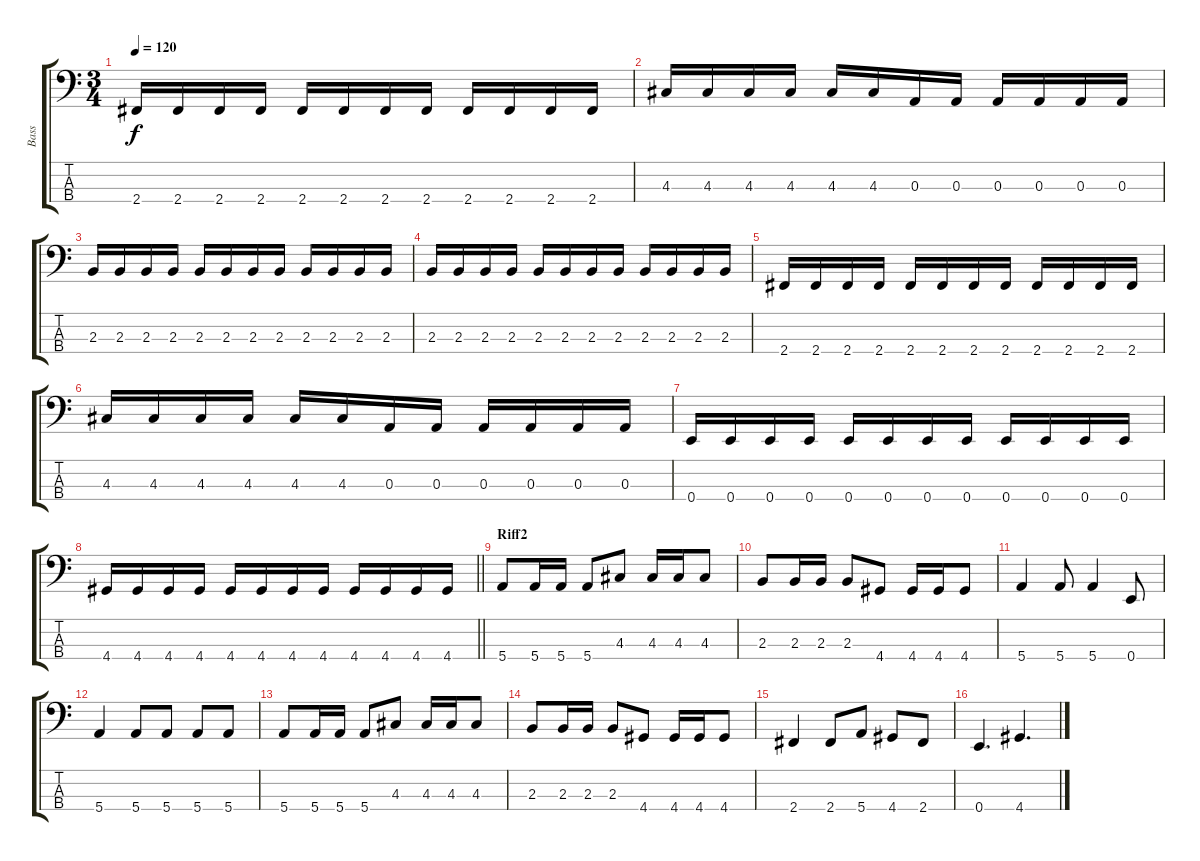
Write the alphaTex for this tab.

\track ("Bass" "Bass") {instrument electricbassfinger}
\staff {score tabs}
\tuning (G2 D2 A1 E1) {hide}
\ts (3 4)
\tempo 120
\clef f4
\ks c
2.4.16{dy f} 2.4.16 2.4.16 2.4.16 2.4.16 2.4.16 2.4.16 2.4.16 2.4.16 2.4.16 2.4.16 2.4.16 |
4.3.16 4.3.16 4.3.16 4.3.16 4.3.16 4.3.16 0.3.16 0.3.16 0.3.16 0.3.16 0.3.16 0.3.16 |
2.3.16 2.3.16 2.3.16 2.3.16 2.3.16 2.3.16 2.3.16 2.3.16 2.3.16 2.3.16 2.3.16 2.3.16 |
2.3.16 2.3.16 2.3.16 2.3.16 2.3.16 2.3.16 2.3.16 2.3.16 2.3.16 2.3.16 2.3.16 2.3.16 |
2.4.16 2.4.16 2.4.16 2.4.16 2.4.16 2.4.16 2.4.16 2.4.16 2.4.16 2.4.16 2.4.16 2.4.16 |
4.3.16 4.3.16 4.3.16 4.3.16 4.3.16 4.3.16 0.3.16 0.3.16 0.3.16 0.3.16 0.3.16 0.3.16 |
0.4.16 0.4.16 0.4.16 0.4.16 0.4.16 0.4.16 0.4.16 0.4.16 0.4.16 0.4.16 0.4.16 0.4.16 |
\barLineRight lightlight
4.4.16 4.4.16 4.4.16 4.4.16 4.4.16 4.4.16 4.4.16 4.4.16 4.4.16 4.4.16 4.4.16 4.4.16 |
\section ("" "Riff2")
5.4.8 5.4.16 5.4.16 5.4.8 4.3.8 4.3.16 4.3.16 4.3.8 |
2.3.8 2.3.16 2.3.16 2.3.8 4.4.8 4.4.16 4.4.16 4.4.8 |
5.4.4 5.4.8 5.4.4 0.4.8 |
5.4.4 5.4.8 5.4.8 5.4.8 5.4.8 |
5.4.8 5.4.16 5.4.16 5.4.8 4.3.8 4.3.16 4.3.16 4.3.8 |
2.3.8 2.3.16 2.3.16 2.3.8 4.4.8 4.4.16 4.4.16 4.4.8 |
2.4.4 2.4.8 5.4.8 4.4.8 2.4.8 |
0.4.4{d} 4.4.4{d}
